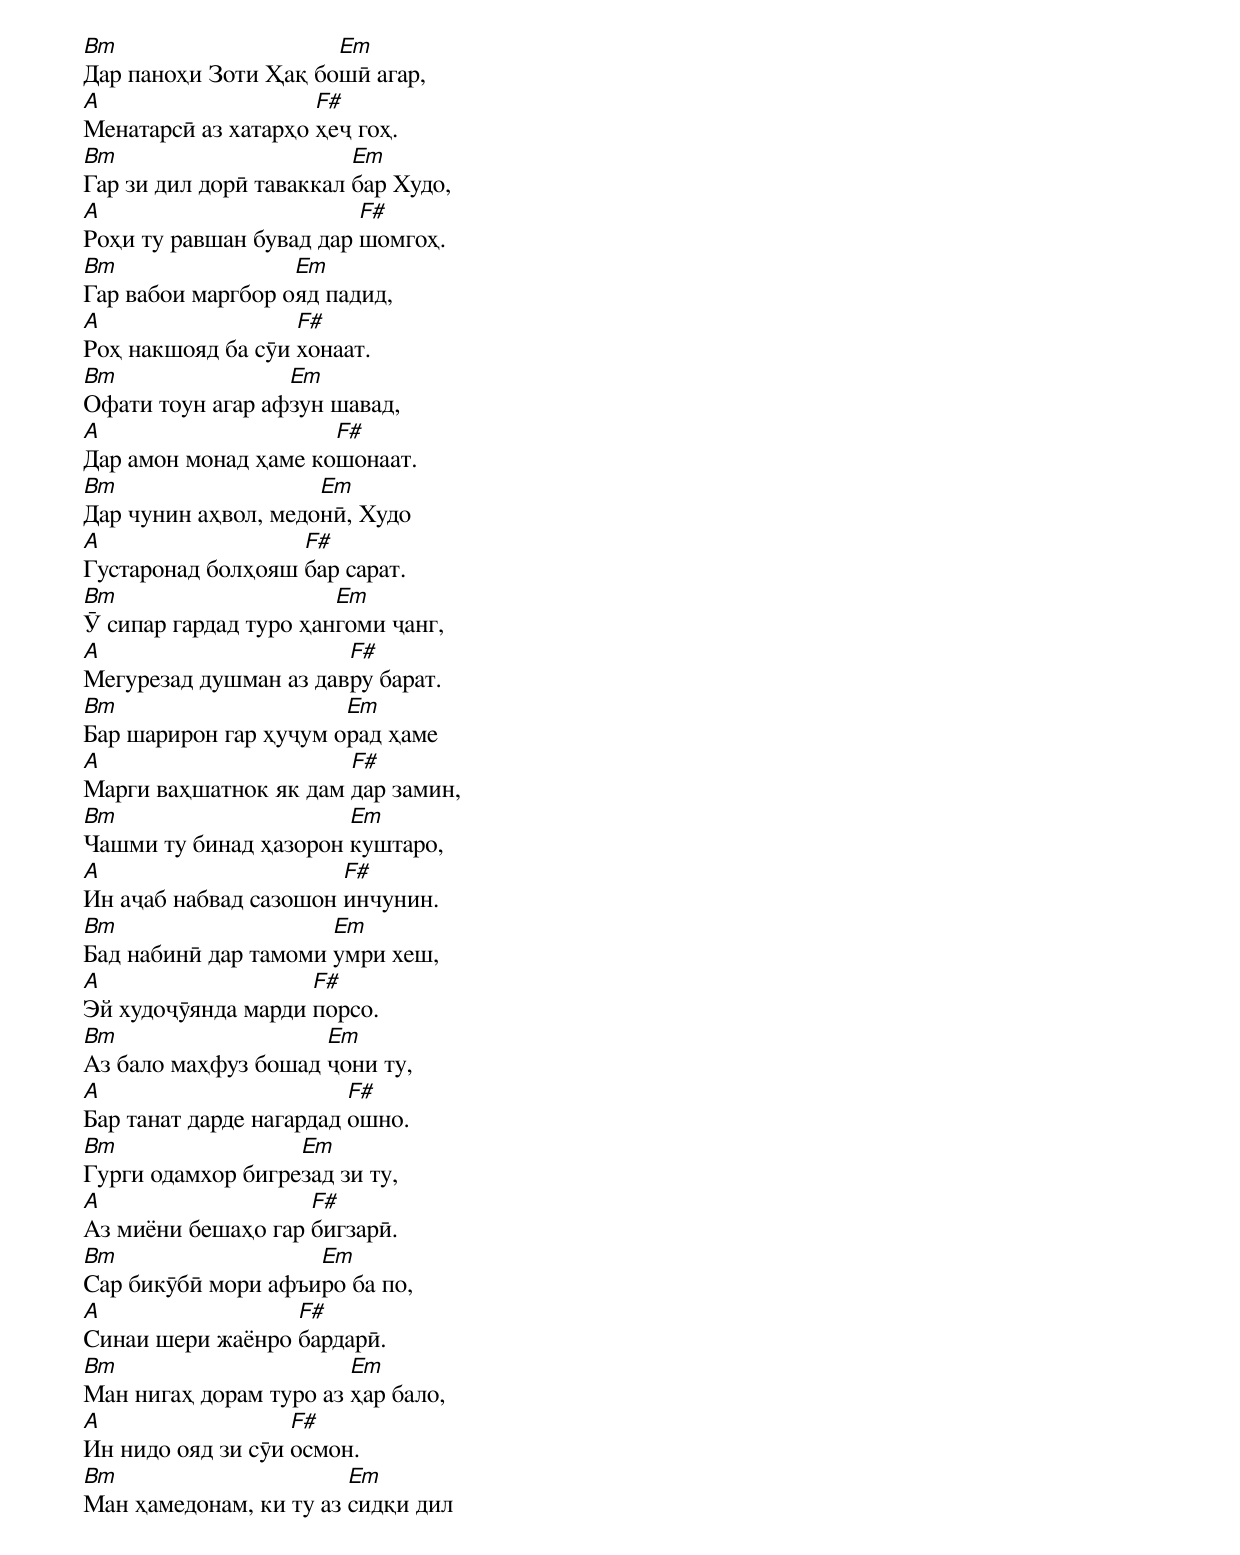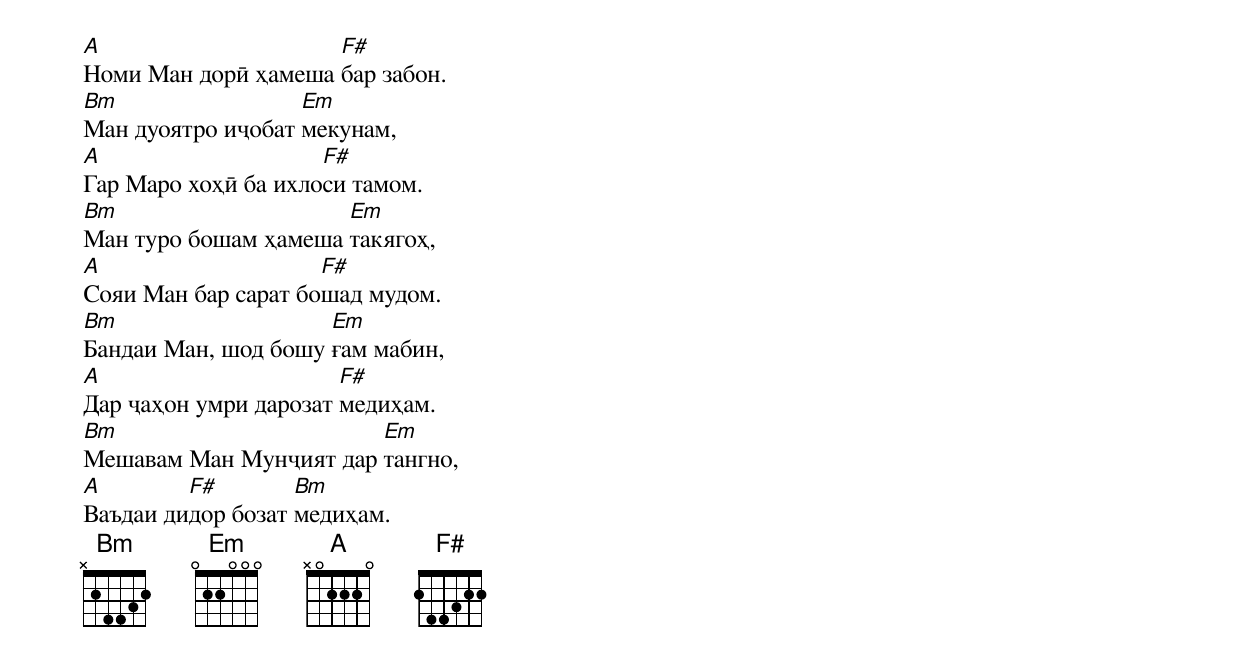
[Bm]Дар паноҳи Зоти Ҳақ бо[Em]шӣ агар,
[A]Менатарсӣ аз хатарҳо [F#]ҳеҷ гоҳ.
[Bm]Гар зи дил дорӣ таваккал [Em]бар Худо,
[A]Роҳи ту равшан бувад дар [F#]шомгоҳ.
[Bm]Гар вабои маргбор о[Em]яд падид,
[A]Роҳ накшояд ба сӯи [F#]хонаат.
[Bm]Офати тоун агар аф[Em]зун шавад,
[A]Дар амон монад ҳаме ко[F#]шонаат.
[Bm]Дар чунин аҳвол, медо[Em]нӣ, Худо
[A]Густаронад болҳояш [F#]бар сарат.
[Bm]Ӯ сипар гардад туро ҳан[Em]гоми ҷанг,
[A]Мегурезад душман аз дав[F#]ру барат.
[Bm]Бар шарирон гар ҳуҷум о[Em]рад ҳаме
[A]Марги ваҳшатнок як дам [F#]дар замин,
[Bm]Чашми ту бинад ҳазорон [Em]куштаро,
[A]Ин аҷаб набвад сазошон [F#]инчунин.
[Bm]Бад набинӣ дар тамоми [Em]умри хеш,
[A]Эй худоҷӯянда марди [F#]порсо.
[Bm]Аз бало маҳфуз бошад [Em]ҷони ту,
[A]Бар танат дарде нагардад [F#]ошно.
[Bm]Гурги одамхор бигре[Em]зад зи ту,
[A]Аз миёни бешаҳо гар [F#]бигзарӣ.
[Bm]Сар бикӯбӣ мори афъи[Em]ро ба по,
[A]Синаи шери жаёнро [F#]бардарӣ.
[Bm]Ман нигаҳ дорам туро аз [Em]ҳар бало,
[A]Ин нидо ояд зи сӯи [F#]осмон.
[Bm]Ман ҳамедонам, ки ту аз [Em]сидқи дил
[A]Номи Ман дорӣ ҳамеша [F#]бар забон.
[Bm]Ман дуоятро иҷобат [Em]мекунам,
[A]Гар Маро хоҳӣ ба ихло[F#]си тамом.
[Bm]Ман туро бошам ҳамеша [Em]такягоҳ,
[A]Сояи Ман бар сарат бо[F#]шад мудом.
[Bm]Бандаи Ман, шод бошу [Em]ғам мабин,
[A]Дар ҷаҳон умри дарозат [F#]медиҳам.
[Bm]Мешавам Ман Мунҷият дар [Em]тангно,
[A]Ваъдаи ди[F#]дор бозат [Bm]медиҳам.
